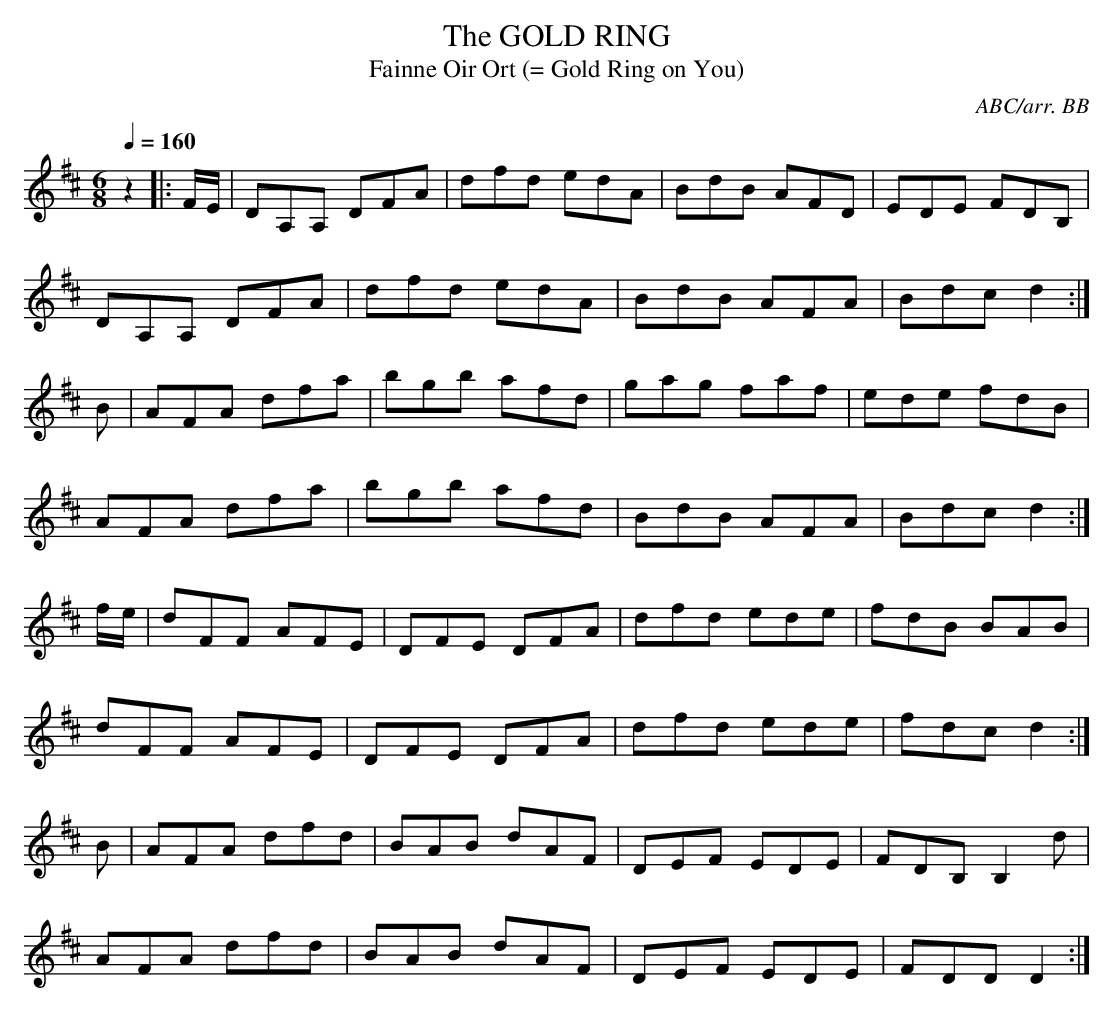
X:1
T:GOLD RING, The
T:Fainne Oir Ort (= Gold Ring on You)
C:ABC/arr. BB
who suggested it to distinguish this tune from the older
tune of the same name (a piper's favorite) in the key of G.
M:6/8
L:1/8
Q:1/4=160
K:D
z2|:F/E/|DA,A, DFA|dfd edA|BdB AFD|EDE FDB,|
DA,A, DFA|dfd edA|BdB AFA|Bdc d2 :|
B|AFA dfa|bgb afd|gag faf|ede fdB|
AFA dfa|bgb afd|BdB AFA|Bdc d2 :|
f/e/|dFF AFE|DFE DFA|dfd ede|fdB BAB|
dFF AFE|DFE DFA|dfd ede|fdc d2 :|
B|AFA dfd|BAB dAF|DEF EDE|FDB, B,2d|
AFA dfd|BAB dAF|DEF EDE|FDD D2 :|
